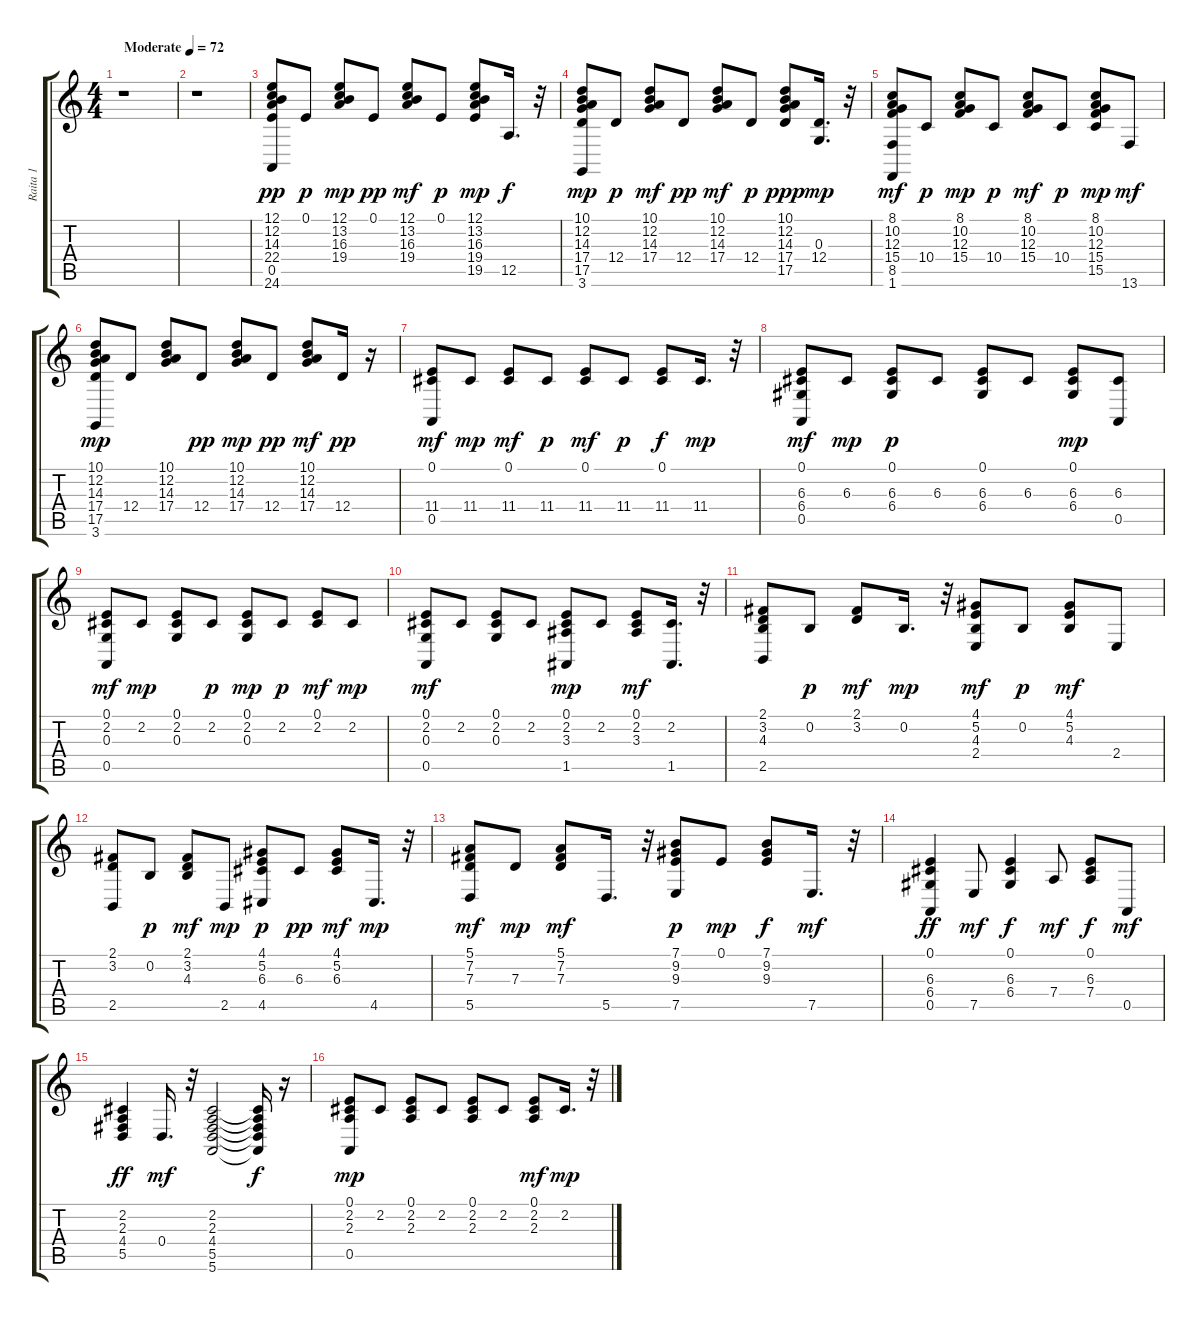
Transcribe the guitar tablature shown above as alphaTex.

\track ("Raita 1" "Raita 1") {instrument acousticgrandpiano}
\staff {score tabs}
\tuning (E4 B3 G3 D3 A2 E2) {hide}
\ts (4 4)
\tempo (72 "Moderate")
\clef g2
\ks c
r.1{dy pp instrument acousticgrandpiano} |
r.1 |
(12.1 12.2 14.3 22.4 0.5 24.6).8 0.1.8{dy p} (12.1 13.2 16.3 19.4).8{dy mp} 0.1.8{dy pp} (12.1 13.2 16.3 19.4).8{dy mf} 0.1.8{dy p} (12.1 13.2 16.3 19.4 19.5).8{dy mp} 12.5.16{d dy f} r.32 |
(10.1 12.2 14.3 17.4 17.5 3.6).8{dy mp} 12.4.8{dy p} (10.1 12.2 14.3 17.4).8{dy mf} 12.4.8{dy pp} (10.1 12.2 14.3 17.4).8{dy mf} 12.4.8{dy p} (10.1 12.2 14.3 17.4 17.5).8{dy ppp} (0.3 12.4).16{d dy mp} r.32 |
(8.1 10.2 12.3 15.4 8.5 1.6).8{dy mf} 10.4.8{dy p} (8.1 10.2 12.3 15.4).8{dy mp} 10.4.8{dy p} (8.1 10.2 12.3 15.4).8{dy mf} 10.4.8{dy p} (8.1 10.2 12.3 15.4 15.5).8{dy mp} 13.6.8{dy mf} |
(10.1 12.2 14.3 17.4 17.5 3.6).8{dy mp} 12.4.8 (10.1 12.2 14.3 17.4).8 12.4.8{dy pp} (10.1 12.2 14.3 17.4).8{dy mp} 12.4.8{dy pp} (10.1 12.2 14.3 17.4).8{dy mf} 12.4.16{dy pp} r.16 |
(0.1 11.4 0.5).8{dy mf} 11.4.8{dy mp} (0.1 11.4).8{dy mf} 11.4.8{dy p} (0.1 11.4).8{dy mf} 11.4.8{dy p} (0.1 11.4).8{dy f} 11.4.16{d dy mp} r.32 |
(0.1 6.3 6.4 0.5).8{dy mf} 6.3.8{dy mp} (0.1 6.3 6.4).8{dy p} 6.3.8 (0.1 6.3 6.4).8 6.3.8 (0.1 6.3 6.4).8{dy mp} (6.3 0.5).8 |
(0.1 2.2 0.3 0.5).8{dy mf} 2.2.8{dy mp} (0.1 2.2 0.3).8 2.2.8{dy p} (0.1 2.2 0.3).8{dy mp} 2.2.8{dy p} (0.1 2.2).8{dy mf} 2.2.8{dy mp} |
(0.1 2.2 0.3 0.5).8{dy mf} 2.2.8 (0.1 2.2 0.3).8 2.2.8 (0.1 2.2 3.3 1.5).8{dy mp} 2.2.8 (0.1 2.2 3.3).8{dy mf} (2.2 1.5).16{d} r.32 |
(2.1 3.2 4.3 2.5).8 0.2.8{dy p} (2.1 3.2).8{dy mf} 0.2.16{d dy mp} r.32 (4.1 5.2 4.3 2.4).8{dy mf} 0.2.8{dy p} (4.1 5.2 4.3).8{dy mf} 2.4.8 |
(2.1 3.2 2.5).8 0.2.8{dy p} (2.1 3.2 4.3).8{dy mf} 2.5.8{dy mp} (4.1 5.2 6.3 4.5).8{dy p} 6.3.8{dy pp} (4.1 5.2 6.3).8{dy mf} 4.5.16{d dy mp} r.32 |
(5.1 7.2 7.3 5.5).8{dy mf} 7.3.8{dy mp} (5.1 7.2 7.3).8{dy mf} 5.5.16{d} r.32 (7.1 9.2 9.3 7.5).8{dy p} 0.1.8{dy mp} (7.1 9.2 9.3).8{dy f} 7.5.16{d dy mf} r.32 |
(0.1 6.3 6.4 0.5).4{dy ff} 7.5.8{dy mf} (0.1 6.3 6.4).4{dy f} 7.4.8{dy mf} (0.1 6.3 7.4).8{dy f} 0.5.8{dy mf} |
(2.2 2.3 4.4 5.5).4{dy ff} 0.4.16{d dy mf} r.32 (2.2 2.3 4.4 5.5 5.6).2 (2.2{t} 2.3{t} 4.4{t} 5.5{t} 5.6{t}).16{dy f} r.16 |
(0.1 2.2 2.3 0.5).8{dy mp} 2.2.8 (0.1 2.2 2.3).8 2.2.8 (0.1 2.2 2.3).8 2.2.8 (0.1 2.2 2.3).8{dy mf} 2.2.16{d dy mp} r.32
